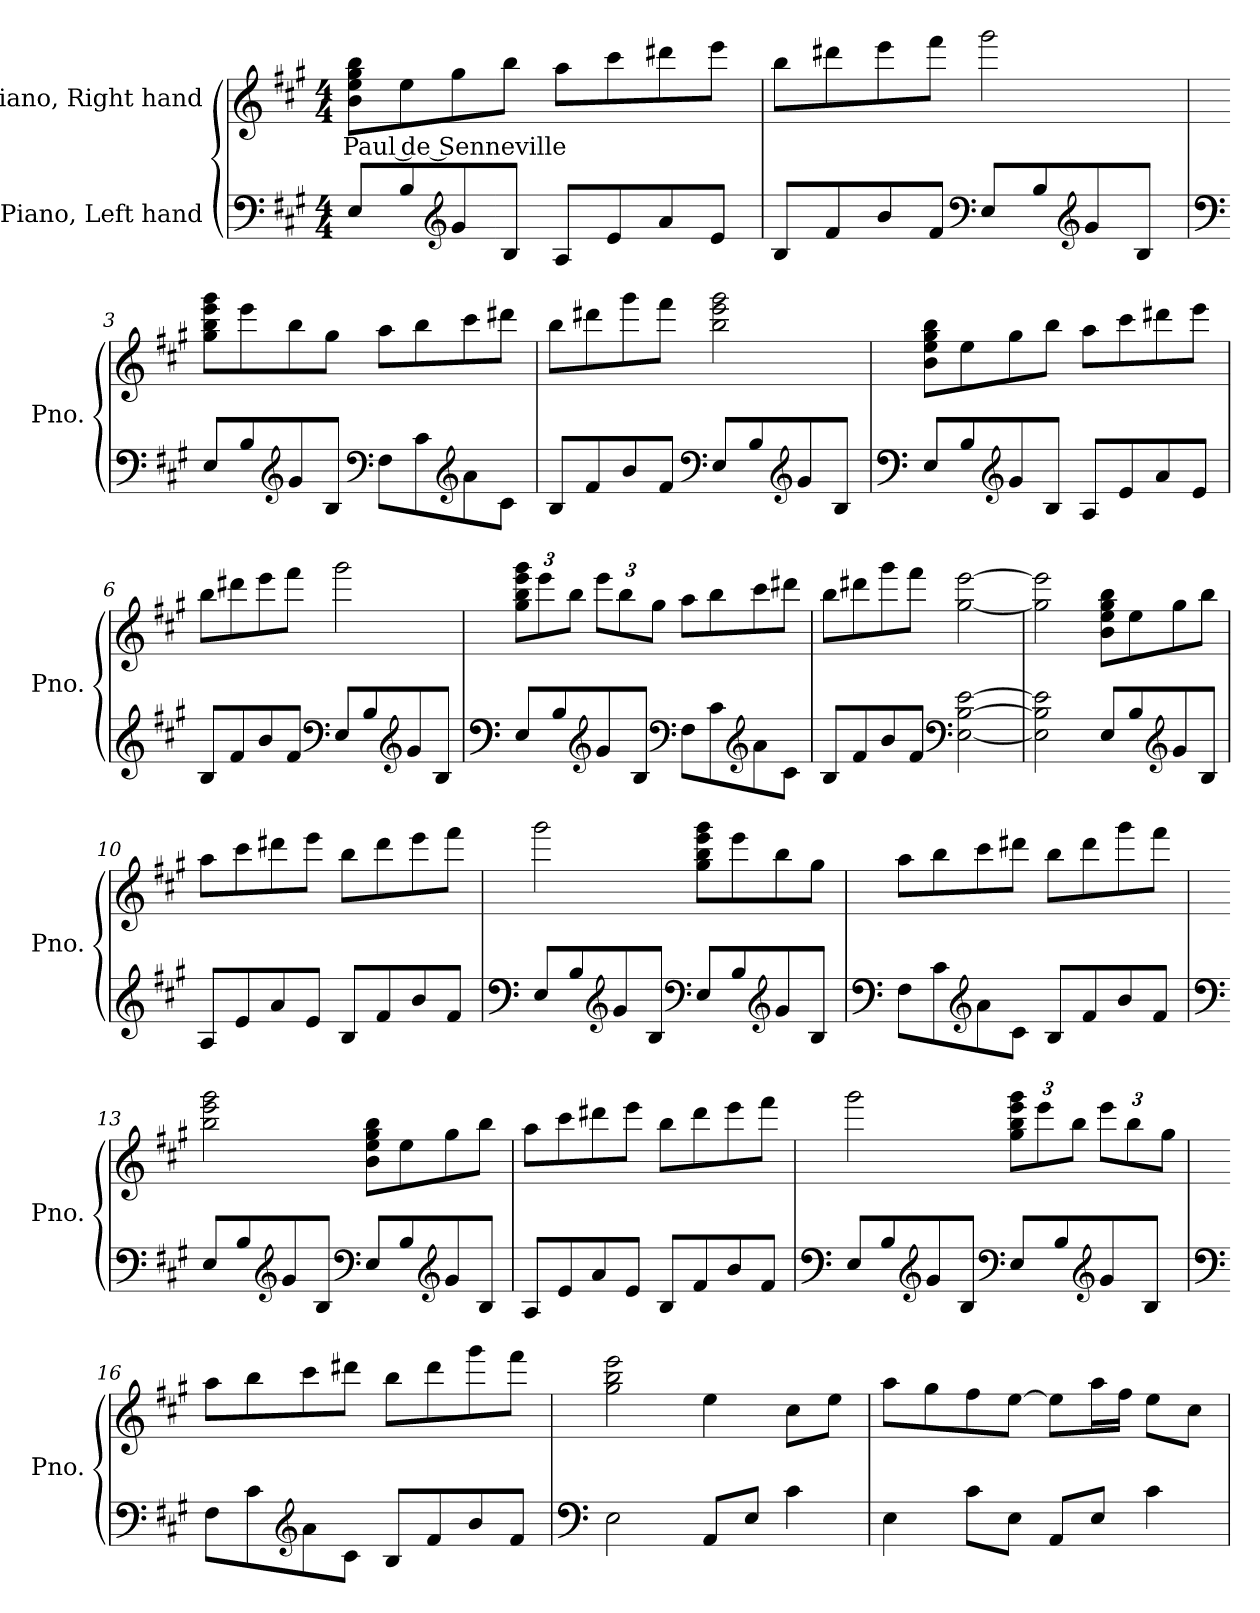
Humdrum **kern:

**kern	**kern	**text
*part2	*part1	*part1
*staff2	*staff1	*staff1
*I"Piano, Left hand	*I"Piano, Right hand	*
*I'Pno.	*I'Pno.	*
*clefF4	*clefG2	*
*k[f#c#g#]	*k[f#c#g#]	*
*M4/4	*M4/4	*
*MM120	*MM120	*
=1	=1	=1
!	!	!LO:LY:b
8E/L	8b\ 8ee\ 8gg#\ 8bb\L	Paul de Senneville
8B/	8ee\	.
*clefG2	*	*
8g#/	8gg#\	.
8B/J	8bb\J	.
8A/L	8aa\L	.
8e/	8ccc#\	.
8a/	8ddd#X\	.
8e/J	8eee\J	.
=2	=2	=2
8B/L	8bb\L	.
8f#/	8ddd#X\	.
8b/	8eee\	.
8f#/J	8fff#\J	.
*clefF4	*	*
8E/L	2ggg#\	.
8B/	.	.
*clefG2	*	*
8g#/	.	.
8B/J	.	.
!!LO:LB:g=z
=3	=3	=3
*clefF4	*	*
8E/L	8gg#\ 8bb\ 8eee\ 8ggg#\L	.
8B/	8eee\	.
*clefG2	*	*
8g#/	8bb\	.
8B/J	8gg#\J	.
*clefF4	*	*
8F#\L	8aa\L	.
8c#\	8bb\	.
*clefG2	*	*
8a\	8ccc#\	.
8c#\J	8ddd#X\J	.
=4	=4	=4
8B/L	8bb\L	.
8f#/	8ddd#X\	.
8b/	8ggg#\	.
8f#/J	8fff#\J	.
*clefF4	*	*
8E/L	2bb\ 2eee\ 2ggg#\	.
8B/	.	.
*clefG2	*	*
8g#/	.	.
8B/J	.	.
=5	=5	=5
*clefF4	*	*
8E/L	8b\ 8ee\ 8gg#\ 8bb\L	.
8B/	8ee\	.
*clefG2	*	*
8g#/	8gg#\	.
8B/J	8bb\J	.
8A/L	8aa\L	.
8e/	8ccc#\	.
8a/	8ddd#X\	.
8e/J	8eee\J	.
!!LO:LB:g=z
=6	=6	=6
8B/L	8bb\L	.
8f#/	8ddd#X\	.
8b/	8eee\	.
8f#/J	8fff#\J	.
*clefF4	*	*
8E/L	2ggg#\	.
8B/	.	.
*clefG2	*	*
8g#/	.	.
8B/J	.	.
=7	=7	=7
*clefF4	*	*
*	*Xbrackettup	*
8E/L	12gg#\ 12bb\ 12eee\ 12ggg#\L	.
.	12eee\	.
8B/	.	.
.	12bb\J	.
*clefG2	*	*
8g#/	12eee\L	.
.	12bb\	.
8B/J	.	.
.	12gg#\J	.
*clefF4	*	*
8F#\L	8aa\L	.
8c#\	8bb\	.
*clefG2	*	*
8a\	8ccc#\	.
8c#\J	8ddd#X\J	.
=8	=8	=8
8B/L	8bb\L	.
8f#/	8ddd#X\	.
8b/	8ggg#\	.
8f#/J	8fff#\J	.
*clefF4	*	*
[2E\ [2B\ [2e\	[2gg#\ [2eee\	.
!!LO:LB:g=z
=9	=9	=9
2E\] 2B\] 2e\]	2gg#\] 2eee\]	.
8E/L	8b\ 8ee\ 8gg#\ 8bb\L	.
8B/	8ee\	.
*clefG2	*	*
8g#/	8gg#\	.
8B/J	8bb\J	.
=10	=10	=10
8A/L	8aa\L	.
8e/	8ccc#\	.
8a/	8ddd#X\	.
8e/J	8eee\J	.
8B/L	8bb\L	.
8f#/	8ddd#\	.
8b/	8eee\	.
8f#/J	8fff#\J	.
=11	=11	=11
*clefF4	*	*
8E/L	2ggg#\	.
8B/	.	.
*clefG2	*	*
8g#/	.	.
8B/J	.	.
*clefF4	*	*
8E/L	8gg#\ 8bb\ 8eee\ 8ggg#\L	.
8B/	8eee\	.
*clefG2	*	*
8g#/	8bb\	.
8B/J	8gg#\J	.
!!LO:LB:g=z
=12	=12	=12
*clefF4	*	*
8F#\L	8aa\L	.
8c#\	8bb\	.
*clefG2	*	*
8a\	8ccc#\	.
8c#\J	8ddd#X\J	.
8B/L	8bb\L	.
8f#/	8ddd#\	.
8b/	8ggg#\	.
8f#/J	8fff#\J	.
=13	=13	=13
*clefF4	*	*
8E/L	2bb\ 2eee\ 2ggg#\	.
8B/	.	.
*clefG2	*	*
8g#/	.	.
8B/J	.	.
*clefF4	*	*
8E/L	8b\ 8ee\ 8gg#\ 8bb\L	.
8B/	8ee\	.
*clefG2	*	*
8g#/	8gg#\	.
8B/J	8bb\J	.
=14	=14	=14
8A/L	8aa\L	.
8e/	8ccc#\	.
8a/	8ddd#X\	.
8e/J	8eee\J	.
8B/L	8bb\L	.
8f#/	8ddd#\	.
8b/	8eee\	.
8f#/J	8fff#\J	.
!!LO:LB:g=z
=15	=15	=15
*clefF4	*	*
8E/L	2ggg#\	.
8B/	.	.
*clefG2	*	*
8g#/	.	.
8B/J	.	.
*clefF4	*	*
8E/L	12gg#\ 12bb\ 12eee\ 12ggg#\L	.
.	12eee\	.
8B/	.	.
.	12bb\J	.
*clefG2	*	*
8g#/	12eee\L	.
.	12bb\	.
8B/J	.	.
.	12gg#\J	.
=16	=16	=16
*clefF4	*	*
8F#\L	8aa\L	.
8c#\	8bb\	.
*clefG2	*	*
8a\	8ccc#\	.
8c#\J	8ddd#X\J	.
8B/L	8bb\L	.
8f#/	8ddd#\	.
8b/	8ggg#\	.
8f#/J	8fff#\J	.
=17	=17	=17
*clefF4	*	*
2E\	2gg#\ 2bb\ 2eee\	.
8AA/L	4ee\	.
8E/J	.	.
4c#\	8cc#\L	.
.	8ee\J	.
!!LO:PB:g=z
=18	=18	=18
4E\	8aa\L	.
.	8gg#\	.
8c#\L	8ff#\	.
8E\J	[8ee\J	.
8AA/L	8ee\L]	.
8E/J	16aa\L	.
.	16ff#\JJ	.
4c#\	8ee\L	.
.	8cc#\J	.
=	=	=
*-	*-	*-
